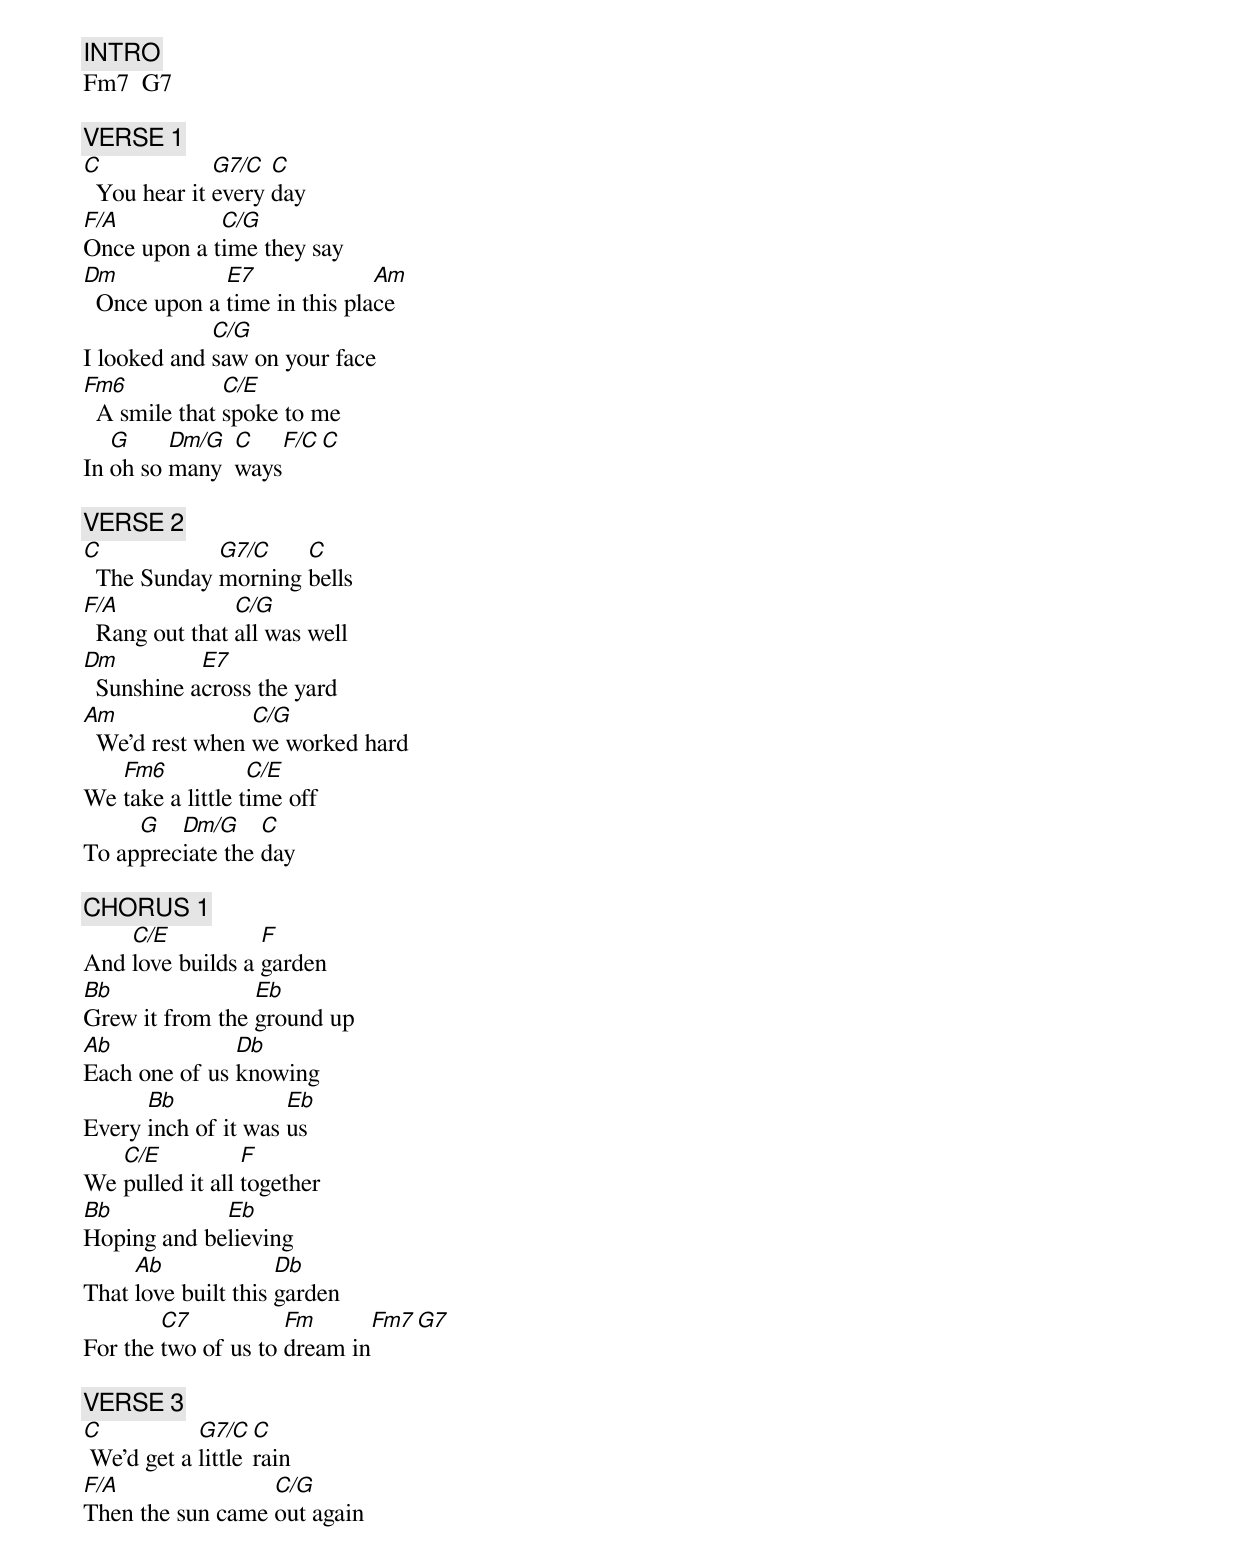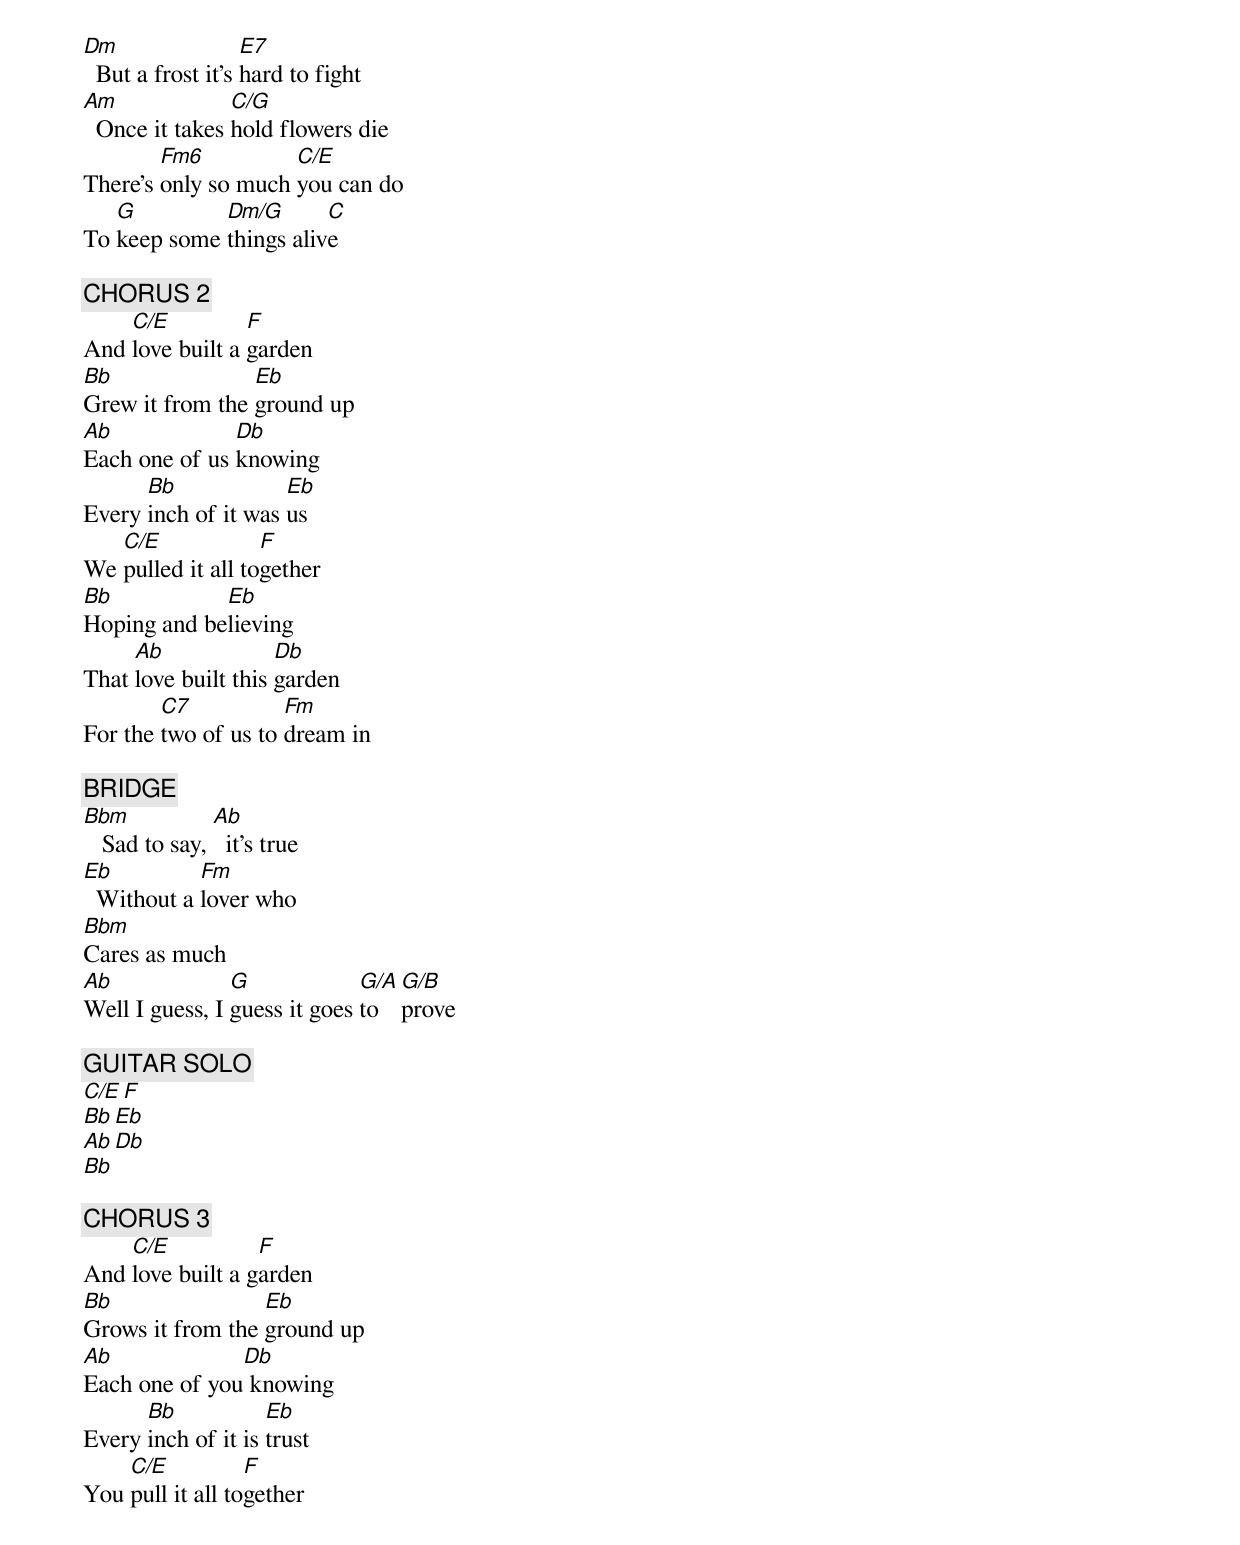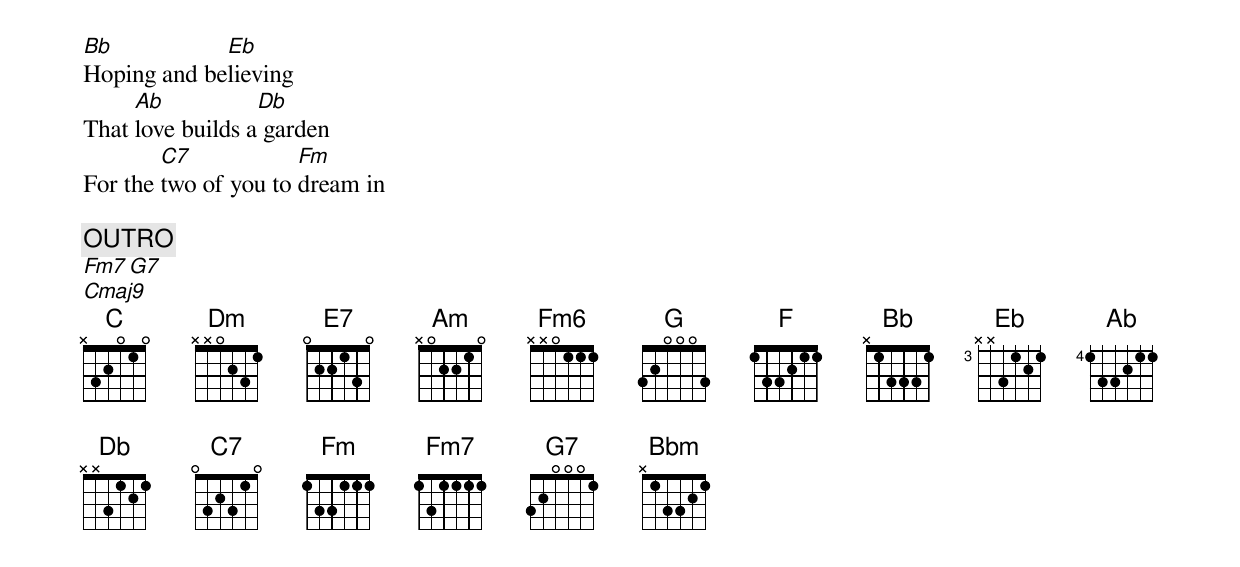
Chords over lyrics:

[INTRO]
Fm7  G7

[VERSE 1]
C             G7/C  C
  You hear it every day
F/A          C/G
Once upon a time they say
Dm            E7              Am
  Once upon a time in this place
             C/G
I looked and saw on your face
Fm6            C/E
  A smile that spoke to me
   G     Dm/G  C    F/C  C
In oh so many  ways

[VERSE 2]
C            G7/C    C
  The Sunday morning bells
F/A             C/G
  Rang out that all was well
Dm          E7
  Sunshine across the yard
Am               C/G
  We'd rest when we worked hard
   Fm6            C/E
We take a little time off
     G   Dm/G     C
To appreciate the day

[CHORUS 1]
    C/E           F
And love builds a garden
Bb               Eb
Grew it from the ground up
Ab             Db
Each one of us knowing
      Bb             Eb
Every inch of it was us
   C/E           F
We pulled it all together
Bb           Eb
Hoping and believing
     Ab              Db
That love built this garden
        C7           Fm        Fm7  G7
For the two of us to dream in

[VERSE 3]
C           G7/C   C
 We'd get a little rain
F/A               C/G
Then the sun came out again
Dm                 E7
  But a frost it's hard to fight
Am              C/G
  Once it takes hold flowers die
        Fm6          C/E
There's only so much you can do
   G         Dm/G       C
To keep some things alive

[CHORUS 2]
    C/E          F
And love built a garden
Bb               Eb
Grew it from the ground up
Ab             Db
Each one of us knowing
      Bb             Eb
Every inch of it was us
   C/E             F
We pulled it all together
Bb           Eb
Hoping and believing
     Ab              Db
That love built this garden
        C7           Fm
For the two of us to dream in

[BRIDGE]
Bbm            Ab
   Sad to say,   it's true
Eb          Fm
  Without a lover who
Bbm
Cares as much
Ab              G             G/A  G/B
Well I guess, I guess it goes to   prove

[GUITAR SOLO]
C/E  F
Bb   Eb
Ab   Db
Bb

[CHORUS 3]
    C/E           F
And love built a garden
Bb                Eb
Grows it from the ground up
Ab             Db
Each one of you knowing
      Bb            Eb
Every inch of it is trust
    C/E           F
You pull it all together
Bb           Eb
Hoping and believing
     Ab           Db
That love builds a garden
        C7            Fm
For the two of you to dream in

[OUTRO]
Fm7  G7
Cmaj9
